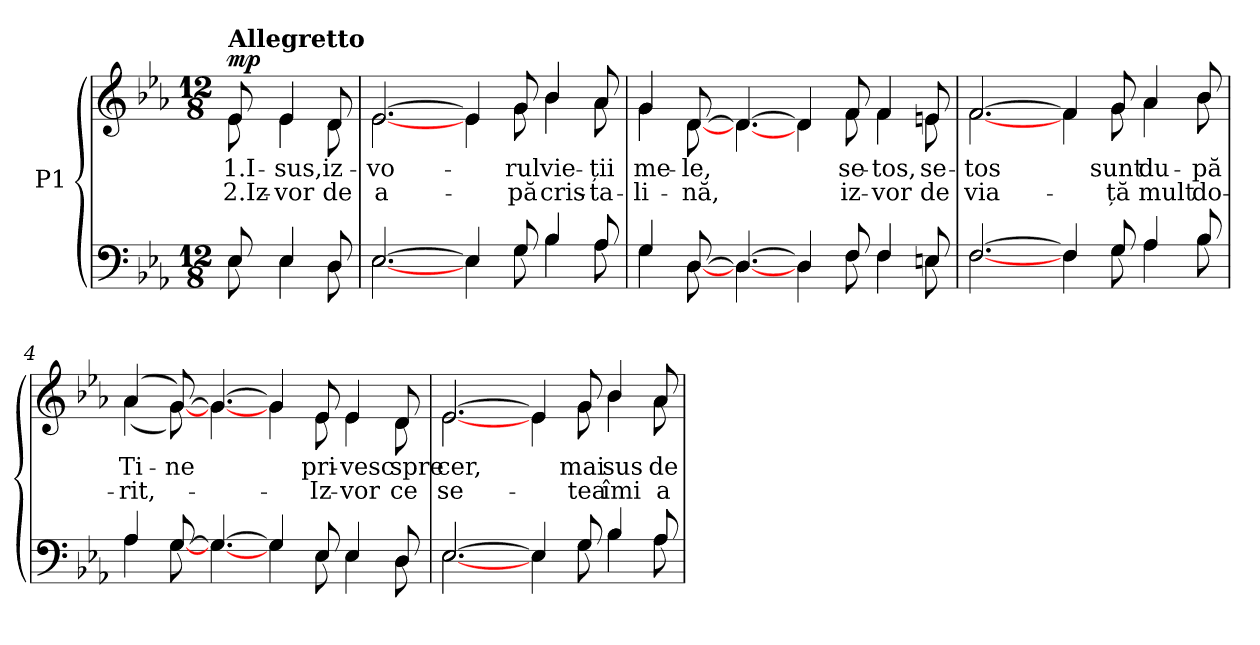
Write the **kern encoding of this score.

**kern	**kern	**text	**text	**dynam
*part1	*part1	*part1	*part1	*part1
*staff2	*staff1	*staff1	*staff1	*staff1/2
*I"P1	*	*	*	*
!!LO:PB:g=z
*clefF4	*clefG2	*	*	*
*k[b-e-a-]	*k[b-e-a-]	*	*	*
*c:	*c:	*	*	*
*M12/8	*M12/8	*	*	*
*MM100	*MM100	*	*	*
=	=	=	=	=
*^	*^	*	*	*
!	!	!LO:TX:a:B:t=Allegretto	!	!	!	!
!	!	!	!	!LO:LY:b:color=#000000	!LO:LY:b:color=#000000	!
8E-i/	8E-i\	8e-i/	8e-i\	1.I-	2.Iz-	mp
!	!	!	!	!LO:LY:b:color=#000000	!LO:LY:b:color=#000000	!
4E-i/	4E-i\	4e-i/	4e-i\	-sus,	-vor	.
!	!	!	!	!LO:LY:b:color=#000000	!LO:LY:b:color=#000000	!
8Di/	8Di\	8di/	8di\	iz-	de	.
=1	=1	=1	=1	=1	=1	=1
!	!	!	!	!LO:LY:b:color=#000000	!LO:LY:b:color=#000000	!
[>2.E-i/	[<2.E-i\	[>2.e-i/	[<2.e-i\	-vo-	a-	.
4E-i/]	4E-i\	4e-i/]	4e-i\	.	.	.
!	!	!	!	!LO:LY:b:color=#000000	!LO:LY:b:color=#000000	!
8Gi/	8Gi\	8gi/	8gi\	-rul	-pă	.
!	!	!	!	!LO:LY:b:color=#000000	!LO:LY:b:color=#000000	!
4B-i/	4B-i\	4b-i/	4b-i\	vie-	cris-	.
!	!	!	!	!LO:LY:b:color=#000000	!LO:LY:b:color=#000000	!
8A-i/	8A-i\	8a-i/	8a-i\	-ții	-ta-	.
=2	=2	=2	=2	=2	=2	=2
!	!	!	!	!LO:LY:b:color=#000000	!LO:LY:b:color=#000000	!
4Gi/	4Gi\	4gi/	4gi\	me-	-li-	.
!	!	!	!	!LO:LY:b:color=#000000	!LO:LY:b:color=#000000	!
[>8Di/	[<8Di\	[>8di/	[<8di\	-le,	-nă,	.
4.Di/_<	[<4.Di\	4.di/_<	[<4.di\	.	.	.
4Di/]	4Di\	4di/]	4di\	.	.	.
!	!	!	!	!LO:LY:b:color=#000000	!LO:LY:b:color=#000000	!
8Fi/	8Fi\	8fi/	8fi\	se-	iz-	.
!	!	!	!	!LO:LY:b:color=#000000	!LO:LY:b:color=#000000	!
4Fi/	4Fi\	4fi/	4fi\	-tos,	-vor	.
!	!	!	!	!LO:LY:b:color=#000000	!LO:LY:b:color=#000000	!
8Eni/	8Ei\	8eni/	8ei\	se-	de	.
=3	=3	=3	=3	=3	=3	=3
!	!	!	!	!LO:LY:b:color=#000000	!LO:LY:b:color=#000000	!
[>2.Fi/	[<2.Fi\	[>2.fi/	[<2.fi\	-tos	via-	.
4Fi/]	4Fi\	4fi/]	4fi\	.	.	.
!	!	!	!	!LO:LY:b:color=#000000	!LO:LY:b:color=#000000	!
8Gi/	8Gi\	8gi/	8gi\	sunt	-ță	.
!	!	!	!	!LO:LY:b:color=#000000	!LO:LY:b:color=#000000	!
4A-i/	4A-i\	4a-i/	4a-i\	du-	mult	.
!	!	!	!	!LO:LY:b:color=#000000	!LO:LY:b:color=#000000	!
8B-i/	8B-i\	8b-i/	8b-i\	-pă	do-	.
!!LO:LB:g=z	!!
=4	=4	=4	=4	=4	=4	=4
!	!	!	!	!LO:LY:b:color=#000000	!LO:LY:b:color=#000000	!
4A-i/	4A-i\	(4a-i/	(4a-i\	Ti-	-rit,-	.
!	!	!	!	!LO:LY:b:color=#000000	!	!
[>8Gi/	[<8Gi\	[>8gi/)	[<8gi\)	-ne	.	.
4.Gi/_<	[<4.Gi\	4.gi/_<	[<4.gi\	.	.	.
4Gi/]	4Gi\	4gi/]	4gi\	.	.	.
!	!	!	!	!LO:LY:b:color=#000000	!LO:LY:b:color=#000000	!
8E-i/	8E-i\	8e-i/	8e-i\	pri-	-Iz-	.
!	!	!	!	!LO:LY:b:color=#000000	!LO:LY:b:color=#000000	!
4E-i/	4E-i\	4e-i/	4e-i\	-vesc	-vor	.
!	!	!	!	!LO:LY:b:color=#000000	!LO:LY:b:color=#000000	!
8Di/	8Di\	8di/	8di\	spre	ce	.
=5	=5	=5	=5	=5	=5	=5
!	!	!	!	!LO:LY:b:color=#000000	!LO:LY:b:color=#000000	!
[>2.E-i/	[<2.E-i\	[>2.e-i/	[<2.e-i\	cer,	se-	.
4E-i/]	4E-i\	4e-i/]	4e-i\	.	.	.
!	!	!	!	!LO:LY:b:color=#000000	!LO:LY:b:color=#000000	!
8Gi/	8Gi\	8gi/	8gi\	mai	-tea	.
!	!	!	!	!LO:LY:b:color=#000000	!LO:LY:b:color=#000000	!
4B-i/	4B-i\	4b-i/	4b-i\	sus	îmi	.
!	!	!	!	!LO:LY:b:color=#000000	!LO:LY:b:color=#000000	!
8A-i/	8A-i\	8a-i/	8a-i\	de	a-	.
*v	*v	*	*	*	*	*
*	*v	*v	*	*	*
=	=	=	=	=
*-	*-	*-	*-	*-
